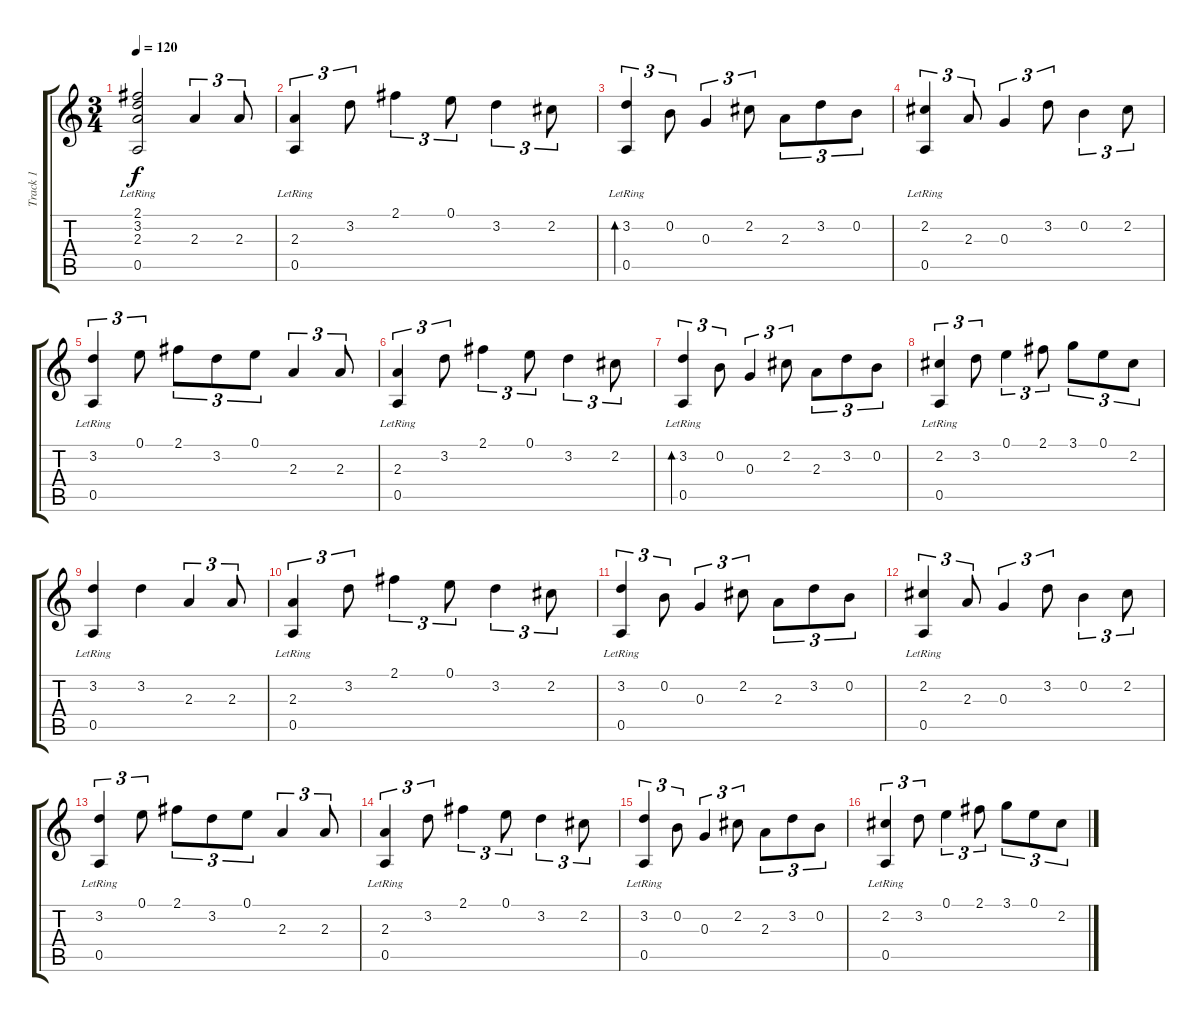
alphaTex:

\track ("Track 1" "Track 1") {instrument acousticguitarsteel}
\staff {score tabs}
\tuning (E4 B3 G3 D3 A2 E2) {hide}
\ts (3 4)
\tempo 120
\clef g2
\ks c
(2.1{lr} 3.2{lr} 2.3{lr} 0.5{lr}).2{dy f} 2.3.4{tu (3 2)} 2.3.8{tu (3 2)} |
(2.3 0.5{lr}).4{tu (3 2)} 3.2.8{tu (3 2)} 2.1.4{tu (3 2)} 0.1.8{tu (3 2)} 3.2.4{tu (3 2)} 2.2.8{tu (3 2)} |
(3.2 0.5{lr}).4{tu (3 2) bd 60} 0.2.8{tu (3 2)} 0.3.4{tu (3 2)} 2.2.8{tu (3 2)} 2.3.8{tu (3 2)} 3.2.8{tu (3 2)} 0.2.8{tu (3 2)} |
(2.2 0.5{lr}).4{tu (3 2)} 2.3.8{tu (3 2)} 0.3.4{tu (3 2)} 3.2.8{tu (3 2)} 0.2.4{tu (3 2)} 2.2.8{tu (3 2)} |
(3.2 0.5{lr}).4{tu (3 2)} 0.1.8{tu (3 2)} 2.1.8{tu (3 2)} 3.2.8{tu (3 2)} 0.1.8{tu (3 2)} 2.3.4{tu (3 2)} 2.3.8{tu (3 2)} |
(2.3 0.5{lr}).4{tu (3 2)} 3.2.8{tu (3 2)} 2.1.4{tu (3 2)} 0.1.8{tu (3 2)} 3.2.4{tu (3 2)} 2.2.8{tu (3 2)} |
(3.2 0.5{lr}).4{tu (3 2) bd 60} 0.2.8{tu (3 2)} 0.3.4{tu (3 2)} 2.2.8{tu (3 2)} 2.3.8{tu (3 2)} 3.2.8{tu (3 2)} 0.2.8{tu (3 2)} |
(2.2 0.5{lr}).4{tu (3 2)} 3.2.8{tu (3 2)} 0.1.4{tu (3 2)} 2.1.8{tu (3 2)} 3.1.8{tu (3 2)} 0.1.8{tu (3 2)} 2.2.8{tu (3 2)} |
(3.2 0.5{lr}).4 3.2.4 2.3.4{tu (3 2)} 2.3.8{tu (3 2)} |
(2.3 0.5{lr}).4{tu (3 2)} 3.2.8{tu (3 2)} 2.1.4{tu (3 2)} 0.1.8{tu (3 2)} 3.2.4{tu (3 2)} 2.2.8{tu (3 2)} |
(3.2 0.5{lr}).4{tu (3 2)} 0.2.8{tu (3 2)} 0.3.4{tu (3 2)} 2.2.8{tu (3 2)} 2.3.8{tu (3 2)} 3.2.8{tu (3 2)} 0.2.8{tu (3 2)} |
(2.2 0.5{lr}).4{tu (3 2)} 2.3.8{tu (3 2)} 0.3.4{tu (3 2)} 3.2.8{tu (3 2)} 0.2.4{tu (3 2)} 2.2.8{tu (3 2)} |
(3.2 0.5{lr}).4{tu (3 2)} 0.1.8{tu (3 2)} 2.1.8{tu (3 2)} 3.2.8{tu (3 2)} 0.1.8{tu (3 2)} 2.3.4{tu (3 2)} 2.3.8{tu (3 2)} |
(2.3 0.5{lr}).4{tu (3 2)} 3.2.8{tu (3 2)} 2.1.4{tu (3 2)} 0.1.8{tu (3 2)} 3.2.4{tu (3 2)} 2.2.8{tu (3 2)} |
(3.2 0.5{lr}).4{tu (3 2)} 0.2.8{tu (3 2)} 0.3.4{tu (3 2)} 2.2.8{tu (3 2)} 2.3.8{tu (3 2)} 3.2.8{tu (3 2)} 0.2.8{tu (3 2)} |
(2.2 0.5{lr}).4{tu (3 2)} 3.2.8{tu (3 2)} 0.1.4{tu (3 2)} 2.1.8{tu (3 2)} 3.1.8{tu (3 2)} 0.1.8{tu (3 2)} 2.2.8{tu (3 2)}
